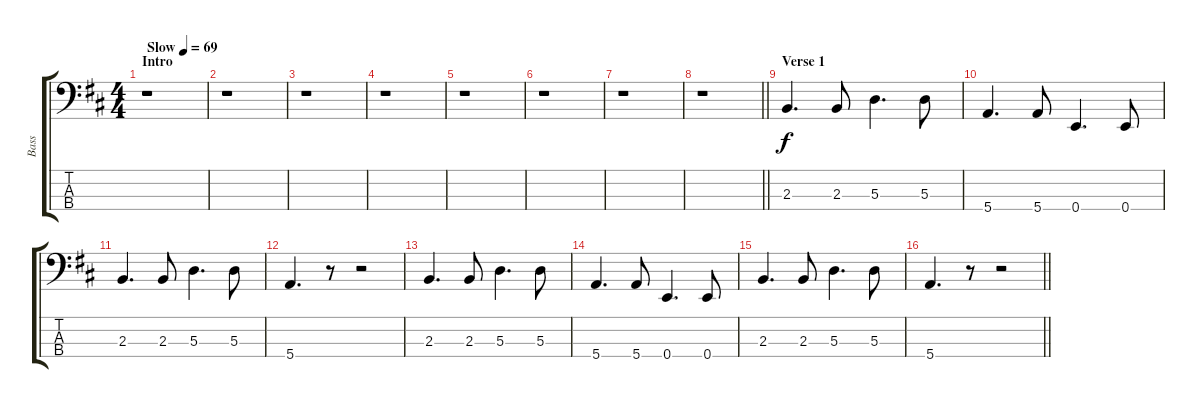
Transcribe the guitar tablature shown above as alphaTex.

\track ("Bass" "Bass") {instrument electricbassfinger}
\staff {score tabs}
\tuning (G2 D2 A1 E1) {hide}
\ts (4 4)
\section ("" "Intro")
\tempo (69 "Slow")
\clef f4
\ks d
r.1{dy f instrument electricbassfinger} |
r.1 |
r.1 |
r.1 |
r.1 |
r.1 |
r.1 |
\barLineRight lightlight
r.1 |
\section ("" "Verse 1")
\ks bminor
2.3.4{d} 2.3.8 5.3.4{d} 5.3.8 |
5.4.4{d} 5.4.8 0.4.4{d} 0.4.8 |
2.3.4{d} 2.3.8 5.3.4{d} 5.3.8 |
5.4.4{d} r.8 r.2 |
2.3.4{d} 2.3.8 5.3.4{d} 5.3.8 |
5.4.4{d} 5.4.8 0.4.4{d} 0.4.8 |
2.3.4{d} 2.3.8 5.3.4{d} 5.3.8 |
\barLineRight lightlight
\ks d
5.4.4{d} r.8 r.2
